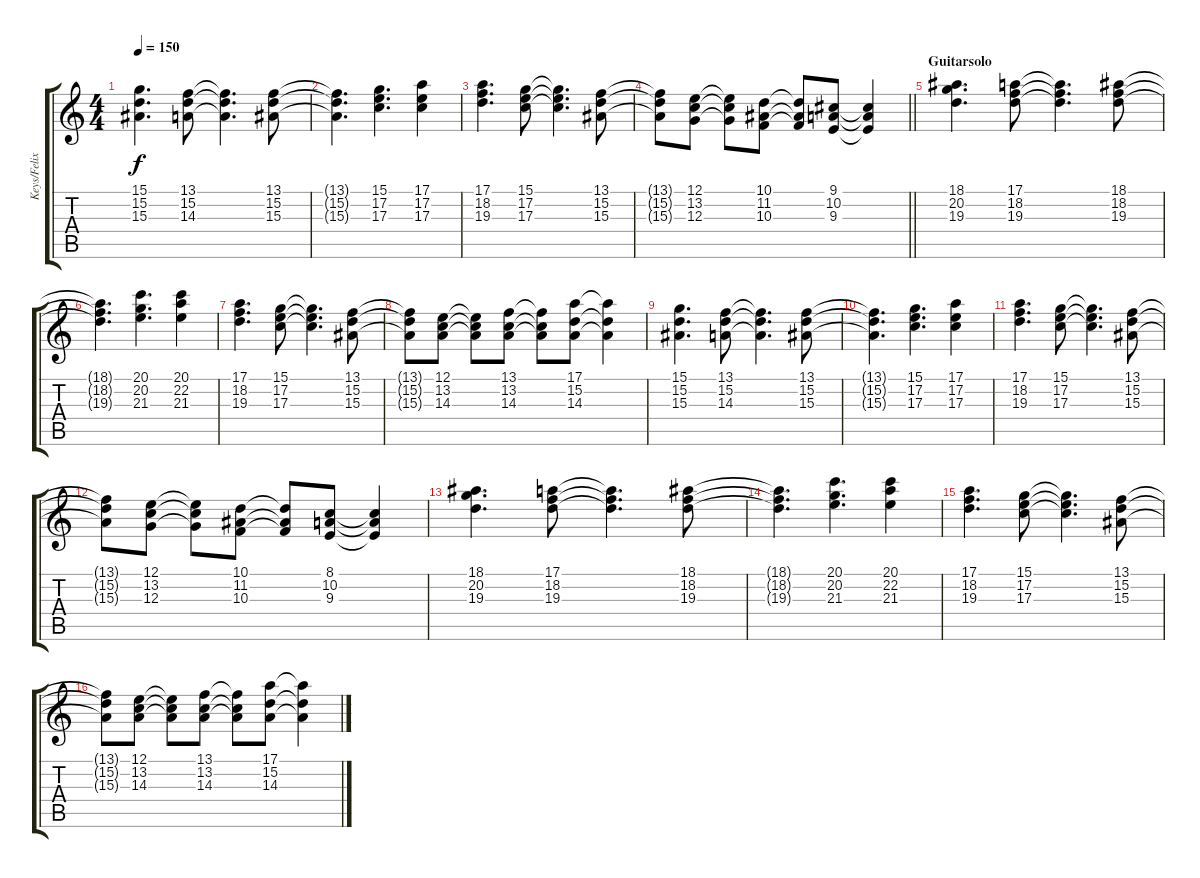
\track ("Keys/Felix" "Keys/Felix") {instrument stringensemble1}
\staff {score tabs}
\tuning (E4 B3 G3 D3 A2 D2) {hide}
\ts (4 4)
\tempo 150
\clef g2
\ks c
(15.1 15.2 15.3).4{d dy f} (13.1 15.2 14.3).8 (13.1{t} 15.2{t} 14.3{t}).4{d} (13.1 15.2 15.3).8 |
(13.1{t} 15.2{t} 15.3{t}).4{d} (15.1 17.2 17.3).4{d} (17.1 17.2 17.3).4 |
(17.1 18.2 19.3).4{d} (15.1 17.2 17.3).8 (15.1{t} 17.2{t} 17.3{t}).4{d} (13.1 15.2 15.3).8 |
\barLineRight lightlight
(13.1{t} 15.2{t} 15.3{t}).8 (12.1 13.2 12.3).8 (12.1{t} 13.2{t} 12.3{t}).8 (10.1 11.2 10.3).8 (10.1{t} 11.2{t} 10.3{t}).8 (9.1 10.2 9.3).8 (9.1{t} 10.2{t} 9.3{t}).4 |
\section ("" "Guitarsolo")
(18.1 20.2 19.3).4{d} (17.1 18.2 19.3).8 (17.1{t} 18.2{t} 19.3{t}).4{d} (18.1 18.2 19.3).8 |
(18.1{t} 18.2{t} 19.3{t}).4{d} (20.1 20.2 21.3).4{d} (20.1 22.2 21.3).4 |
(17.1 18.2 19.3).4{d} (15.1 17.2 17.3).8 (15.1{t} 17.2{t} 17.3{t}).4{d} (13.1 15.2 15.3).8 |
(13.1{t} 15.2{t} 15.3{t}).8 (12.1 13.2 14.3).8 (12.1{t} 13.2{t} 14.3{t}).8 (13.1 13.2 14.3).8 (13.1{t} 13.2{t} 14.3{t}).8 (17.1 15.2 14.3).8 (17.1{t} 15.2{t} 14.3{t}).4 |
(15.1 15.2 15.3).4{d} (13.1 15.2 14.3).8 (13.1{t} 15.2{t} 14.3{t}).4{d} (13.1 15.2 15.3).8 |
(13.1{t} 15.2{t} 15.3{t}).4{d} (15.1 17.2 17.3).4{d} (17.1 17.2 17.3).4 |
(17.1 18.2 19.3).4{d} (15.1 17.2 17.3).8 (15.1{t} 17.2{t} 17.3{t}).4{d} (13.1 15.2 15.3).8 |
(13.1{t} 15.2{t} 15.3{t}).8 (12.1 13.2 12.3).8 (12.1{t} 13.2{t} 12.3{t}).8 (10.1 11.2 10.3).8 (10.1{t} 11.2{t} 10.3{t}).8 (8.1 10.2 9.3).8 (8.1{t} 10.2{t} 9.3{t}).4 |
(18.1 20.2 19.3).4{d} (17.1 18.2 19.3).8 (17.1{t} 18.2{t} 19.3{t}).4{d} (18.1 18.2 19.3).8 |
(18.1{t} 18.2{t} 19.3{t}).4{d} (20.1 20.2 21.3).4{d} (20.1 22.2 21.3).4 |
(17.1 18.2 19.3).4{d} (15.1 17.2 17.3).8 (15.1{t} 17.2{t} 17.3{t}).4{d} (13.1 15.2 15.3).8 |
(13.1{t} 15.2{t} 15.3{t}).8 (12.1 13.2 14.3).8 (12.1{t} 13.2{t} 14.3{t}).8 (13.1 13.2 14.3).8 (13.1{t} 13.2{t} 14.3{t}).8 (17.1 15.2 14.3).8 (17.1{t} 15.2{t} 14.3{t}).4
